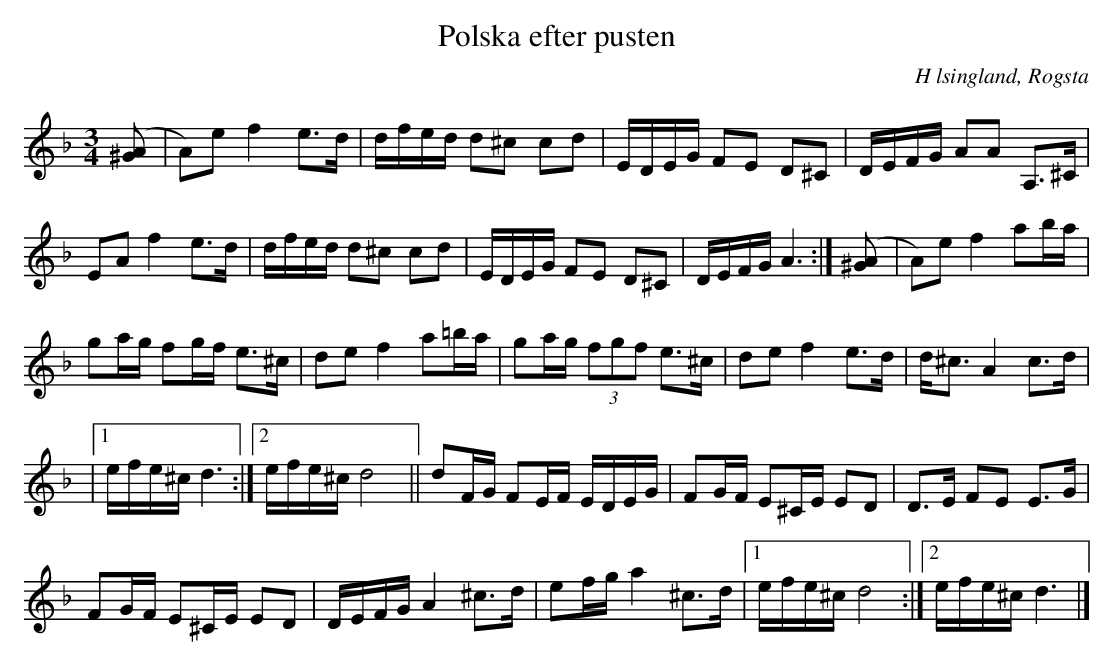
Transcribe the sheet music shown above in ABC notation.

X:1
T:Polska efter pusten
O:H lsingland, Rogsta
M:3/4
L:1/8
K:Dm
([^GA] | A)e f2 e>d | d/f/e/d/ d^c cd | E/D/E/G/ FE D^C | D/E/F/G/ AA A,>^C |
EA f2 e>d | d/f/e/d/ d^c cd | E/D/E/G/ FE D^C | D/E/F/G/ A3 :| ([^GA] | A)e f2 ab/a/ |
ga/g/ fg/f/ e>^c | de f2 a=b/a/ | ga/g/ (3fgf e>^c | de f2 e>d | d<^c A2 c>d |
|1 e/f/e/^c/ d3 :|2 e/f/e/^c/ d4 || dF/G/ FE/F/ E/D/E/G/ | FG/F/ E^C/E/ ED | D>E FE E>G |
FG/F/ E^C/E/ ED | D/E/F/G/ A2 ^c>d | ef/g/ a2 ^c>d |1 e/f/e/^c/ d4 :|2 e/f/e/^c/ d3 |]
